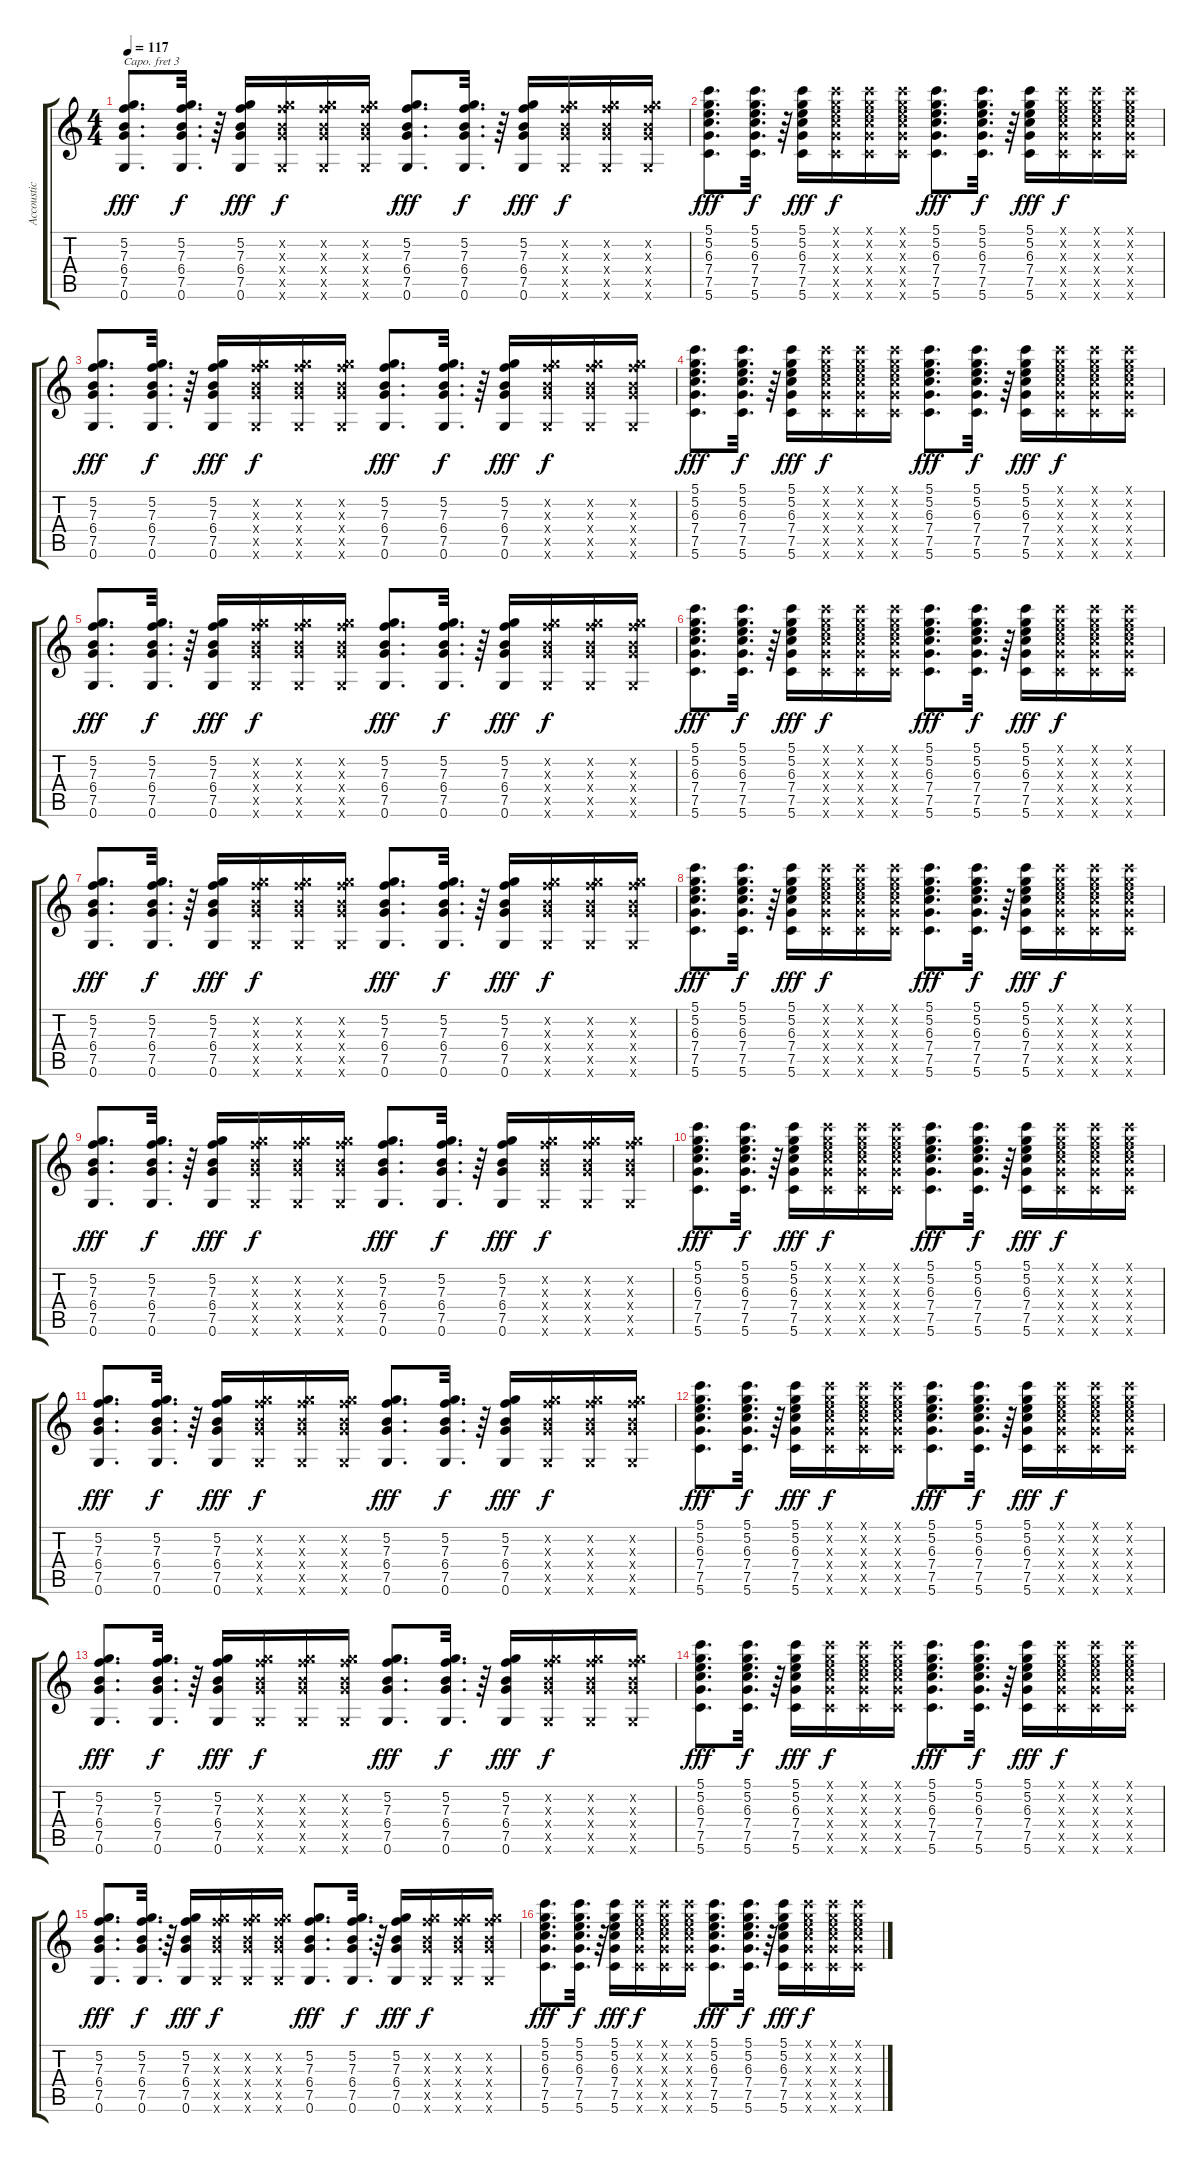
\track ("Accoustic" "Accoustic") {instrument acousticguitarsteel}
\staff {score tabs}
\capo 3
\tuning (E4 B3 G3 D3 A2 E2) {hide}
\ts (4 4)
\tempo 117
\clef g2
\ks c
(5.2 7.3 6.4 7.5 0.6).8{d dy fff} (5.2 7.3 6.4 7.5 0.6).32{d dy f} r.64 (5.2 7.3 6.4 7.5 0.6).16{dy fff} (5.2{x} 7.3{x} 6.4{x} 7.5{x} 0.6{x}).16{dy f} (5.2{x} 7.3{x} 6.4{x} 7.5{x} 0.6{x}).16 (5.2{x} 7.3{x} 6.4{x} 7.5{x} 0.6{x}).16 (5.2 7.3 6.4 7.5 0.6).8{d dy fff} (5.2 7.3 6.4 7.5 0.6).32{d dy f} r.64 (5.2 7.3 6.4 7.5 0.6).16{dy fff} (5.2{x} 7.3{x} 6.4{x} 7.5{x} 0.6{x}).16{dy f} (5.2{x} 7.3{x} 6.4{x} 7.5{x} 0.6{x}).16 (5.2{x} 7.3{x} 6.4{x} 7.5{x} 0.6{x}).16 |
(5.1 5.2 6.3 7.4 7.5 5.6).8{d dy fff} (5.1 5.2 6.3 7.4 7.5 5.6).32{d dy f} r.64 (5.1 5.2 6.3 7.4 7.5 5.6).16{dy fff} (5.1{x} 5.2{x} 6.3{x} 7.4{x} 7.5{x} 5.6{x}).16{dy f} (5.1{x} 5.2{x} 6.3{x} 7.4{x} 7.5{x} 5.6{x}).16 (5.1{x} 5.2{x} 6.3{x} 7.4{x} 7.5{x} 5.6{x}).16 (5.1 5.2 6.3 7.4 7.5 5.6).8{d dy fff} (5.1 5.2 6.3 7.4 7.5 5.6).32{d dy f} r.64 (5.1 5.2 6.3 7.4 7.5 5.6).16{dy fff} (5.1{x} 5.2{x} 6.3{x} 7.4{x} 7.5{x} 5.6{x}).16{dy f} (5.1{x} 5.2{x} 6.3{x} 7.4{x} 7.5{x} 5.6{x}).16 (5.1{x} 5.2{x} 6.3{x} 7.4{x} 7.5{x} 5.6{x}).16 |
(5.2 7.3 6.4 7.5 0.6).8{d dy fff} (5.2 7.3 6.4 7.5 0.6).32{d dy f} r.64 (5.2 7.3 6.4 7.5 0.6).16{dy fff} (5.2{x} 7.3{x} 6.4{x} 7.5{x} 0.6{x}).16{dy f} (5.2{x} 7.3{x} 6.4{x} 7.5{x} 0.6{x}).16 (5.2{x} 7.3{x} 6.4{x} 7.5{x} 0.6{x}).16 (5.2 7.3 6.4 7.5 0.6).8{d dy fff} (5.2 7.3 6.4 7.5 0.6).32{d dy f} r.64 (5.2 7.3 6.4 7.5 0.6).16{dy fff} (5.2{x} 7.3{x} 6.4{x} 7.5{x} 0.6{x}).16{dy f} (5.2{x} 7.3{x} 6.4{x} 7.5{x} 0.6{x}).16 (5.2{x} 7.3{x} 6.4{x} 7.5{x} 0.6{x}).16 |
(5.1 5.2 6.3 7.4 7.5 5.6).8{d dy fff} (5.1 5.2 6.3 7.4 7.5 5.6).32{d dy f} r.64 (5.1 5.2 6.3 7.4 7.5 5.6).16{dy fff} (5.1{x} 5.2{x} 6.3{x} 7.4{x} 7.5{x} 5.6{x}).16{dy f} (5.1{x} 5.2{x} 6.3{x} 7.4{x} 7.5{x} 5.6{x}).16 (5.1{x} 5.2{x} 6.3{x} 7.4{x} 7.5{x} 5.6{x}).16 (5.1 5.2 6.3 7.4 7.5 5.6).8{d dy fff} (5.1 5.2 6.3 7.4 7.5 5.6).32{d dy f} r.64 (5.1 5.2 6.3 7.4 7.5 5.6).16{dy fff} (5.1{x} 5.2{x} 6.3{x} 7.4{x} 7.5{x} 5.6{x}).16{dy f} (5.1{x} 5.2{x} 6.3{x} 7.4{x} 7.5{x} 5.6{x}).16 (5.1{x} 5.2{x} 6.3{x} 7.4{x} 7.5{x} 5.6{x}).16 |
(5.2 7.3 6.4 7.5 0.6).8{d dy fff} (5.2 7.3 6.4 7.5 0.6).32{d dy f} r.64 (5.2 7.3 6.4 7.5 0.6).16{dy fff} (5.2{x} 7.3{x} 6.4{x} 7.5{x} 0.6{x}).16{dy f} (5.2{x} 7.3{x} 6.4{x} 7.5{x} 0.6{x}).16 (5.2{x} 7.3{x} 6.4{x} 7.5{x} 0.6{x}).16 (5.2 7.3 6.4 7.5 0.6).8{d dy fff} (5.2 7.3 6.4 7.5 0.6).32{d dy f} r.64 (5.2 7.3 6.4 7.5 0.6).16{dy fff} (5.2{x} 7.3{x} 6.4{x} 7.5{x} 0.6{x}).16{dy f} (5.2{x} 7.3{x} 6.4{x} 7.5{x} 0.6{x}).16 (5.2{x} 7.3{x} 6.4{x} 7.5{x} 0.6{x}).16 |
(5.1 5.2 6.3 7.4 7.5 5.6).8{d dy fff} (5.1 5.2 6.3 7.4 7.5 5.6).32{d dy f} r.64 (5.1 5.2 6.3 7.4 7.5 5.6).16{dy fff} (5.1{x} 5.2{x} 6.3{x} 7.4{x} 7.5{x} 5.6{x}).16{dy f} (5.1{x} 5.2{x} 6.3{x} 7.4{x} 7.5{x} 5.6{x}).16 (5.1{x} 5.2{x} 6.3{x} 7.4{x} 7.5{x} 5.6{x}).16 (5.1 5.2 6.3 7.4 7.5 5.6).8{d dy fff} (5.1 5.2 6.3 7.4 7.5 5.6).32{d dy f} r.64 (5.1 5.2 6.3 7.4 7.5 5.6).16{dy fff} (5.1{x} 5.2{x} 6.3{x} 7.4{x} 7.5{x} 5.6{x}).16{dy f} (5.1{x} 5.2{x} 6.3{x} 7.4{x} 7.5{x} 5.6{x}).16 (5.1{x} 5.2{x} 6.3{x} 7.4{x} 7.5{x} 5.6{x}).16 |
(5.2 7.3 6.4 7.5 0.6).8{d dy fff} (5.2 7.3 6.4 7.5 0.6).32{d dy f} r.64 (5.2 7.3 6.4 7.5 0.6).16{dy fff} (5.2{x} 7.3{x} 6.4{x} 7.5{x} 0.6{x}).16{dy f} (5.2{x} 7.3{x} 6.4{x} 7.5{x} 0.6{x}).16 (5.2{x} 7.3{x} 6.4{x} 7.5{x} 0.6{x}).16 (5.2 7.3 6.4 7.5 0.6).8{d dy fff} (5.2 7.3 6.4 7.5 0.6).32{d dy f} r.64 (5.2 7.3 6.4 7.5 0.6).16{dy fff} (5.2{x} 7.3{x} 6.4{x} 7.5{x} 0.6{x}).16{dy f} (5.2{x} 7.3{x} 6.4{x} 7.5{x} 0.6{x}).16 (5.2{x} 7.3{x} 6.4{x} 7.5{x} 0.6{x}).16 |
(5.1 5.2 6.3 7.4 7.5 5.6).8{d dy fff} (5.1 5.2 6.3 7.4 7.5 5.6).32{d dy f} r.64 (5.1 5.2 6.3 7.4 7.5 5.6).16{dy fff} (5.1{x} 5.2{x} 6.3{x} 7.4{x} 7.5{x} 5.6{x}).16{dy f} (5.1{x} 5.2{x} 6.3{x} 7.4{x} 7.5{x} 5.6{x}).16 (5.1{x} 5.2{x} 6.3{x} 7.4{x} 7.5{x} 5.6{x}).16 (5.1 5.2 6.3 7.4 7.5 5.6).8{d dy fff} (5.1 5.2 6.3 7.4 7.5 5.6).32{d dy f} r.64 (5.1 5.2 6.3 7.4 7.5 5.6).16{dy fff} (5.1{x} 5.2{x} 6.3{x} 7.4{x} 7.5{x} 5.6{x}).16{dy f} (5.1{x} 5.2{x} 6.3{x} 7.4{x} 7.5{x} 5.6{x}).16 (5.1{x} 5.2{x} 6.3{x} 7.4{x} 7.5{x} 5.6{x}).16 |
(5.2 7.3 6.4 7.5 0.6).8{d dy fff} (5.2 7.3 6.4 7.5 0.6).32{d dy f} r.64 (5.2 7.3 6.4 7.5 0.6).16{dy fff} (5.2{x} 7.3{x} 6.4{x} 7.5{x} 0.6{x}).16{dy f} (5.2{x} 7.3{x} 6.4{x} 7.5{x} 0.6{x}).16 (5.2{x} 7.3{x} 6.4{x} 7.5{x} 0.6{x}).16 (5.2 7.3 6.4 7.5 0.6).8{d dy fff} (5.2 7.3 6.4 7.5 0.6).32{d dy f} r.64 (5.2 7.3 6.4 7.5 0.6).16{dy fff} (5.2{x} 7.3{x} 6.4{x} 7.5{x} 0.6{x}).16{dy f} (5.2{x} 7.3{x} 6.4{x} 7.5{x} 0.6{x}).16 (5.2{x} 7.3{x} 6.4{x} 7.5{x} 0.6{x}).16 |
(5.1 5.2 6.3 7.4 7.5 5.6).8{d dy fff} (5.1 5.2 6.3 7.4 7.5 5.6).32{d dy f} r.64 (5.1 5.2 6.3 7.4 7.5 5.6).16{dy fff} (5.1{x} 5.2{x} 6.3{x} 7.4{x} 7.5{x} 5.6{x}).16{dy f} (5.1{x} 5.2{x} 6.3{x} 7.4{x} 7.5{x} 5.6{x}).16 (5.1{x} 5.2{x} 6.3{x} 7.4{x} 7.5{x} 5.6{x}).16 (5.1 5.2 6.3 7.4 7.5 5.6).8{d dy fff} (5.1 5.2 6.3 7.4 7.5 5.6).32{d dy f} r.64 (5.1 5.2 6.3 7.4 7.5 5.6).16{dy fff} (5.1{x} 5.2{x} 6.3{x} 7.4{x} 7.5{x} 5.6{x}).16{dy f} (5.1{x} 5.2{x} 6.3{x} 7.4{x} 7.5{x} 5.6{x}).16 (5.1{x} 5.2{x} 6.3{x} 7.4{x} 7.5{x} 5.6{x}).16 |
(5.2 7.3 6.4 7.5 0.6).8{d dy fff} (5.2 7.3 6.4 7.5 0.6).32{d dy f} r.64 (5.2 7.3 6.4 7.5 0.6).16{dy fff} (5.2{x} 7.3{x} 6.4{x} 7.5{x} 0.6{x}).16{dy f} (5.2{x} 7.3{x} 6.4{x} 7.5{x} 0.6{x}).16 (5.2{x} 7.3{x} 6.4{x} 7.5{x} 0.6{x}).16 (5.2 7.3 6.4 7.5 0.6).8{d dy fff} (5.2 7.3 6.4 7.5 0.6).32{d dy f} r.64 (5.2 7.3 6.4 7.5 0.6).16{dy fff} (5.2{x} 7.3{x} 6.4{x} 7.5{x} 0.6{x}).16{dy f} (5.2{x} 7.3{x} 6.4{x} 7.5{x} 0.6{x}).16 (5.2{x} 7.3{x} 6.4{x} 7.5{x} 0.6{x}).16 |
(5.1 5.2 6.3 7.4 7.5 5.6).8{d dy fff} (5.1 5.2 6.3 7.4 7.5 5.6).32{d dy f} r.64 (5.1 5.2 6.3 7.4 7.5 5.6).16{dy fff} (5.1{x} 5.2{x} 6.3{x} 7.4{x} 7.5{x} 5.6{x}).16{dy f} (5.1{x} 5.2{x} 6.3{x} 7.4{x} 7.5{x} 5.6{x}).16 (5.1{x} 5.2{x} 6.3{x} 7.4{x} 7.5{x} 5.6{x}).16 (5.1 5.2 6.3 7.4 7.5 5.6).8{d dy fff} (5.1 5.2 6.3 7.4 7.5 5.6).32{d dy f} r.64 (5.1 5.2 6.3 7.4 7.5 5.6).16{dy fff} (5.1{x} 5.2{x} 6.3{x} 7.4{x} 7.5{x} 5.6{x}).16{dy f} (5.1{x} 5.2{x} 6.3{x} 7.4{x} 7.5{x} 5.6{x}).16 (5.1{x} 5.2{x} 6.3{x} 7.4{x} 7.5{x} 5.6{x}).16 |
(5.2 7.3 6.4 7.5 0.6).8{d dy fff} (5.2 7.3 6.4 7.5 0.6).32{d dy f} r.64 (5.2 7.3 6.4 7.5 0.6).16{dy fff} (5.2{x} 7.3{x} 6.4{x} 7.5{x} 0.6{x}).16{dy f} (5.2{x} 7.3{x} 6.4{x} 7.5{x} 0.6{x}).16 (5.2{x} 7.3{x} 6.4{x} 7.5{x} 0.6{x}).16 (5.2 7.3 6.4 7.5 0.6).8{d dy fff} (5.2 7.3 6.4 7.5 0.6).32{d dy f} r.64 (5.2 7.3 6.4 7.5 0.6).16{dy fff} (5.2{x} 7.3{x} 6.4{x} 7.5{x} 0.6{x}).16{dy f} (5.2{x} 7.3{x} 6.4{x} 7.5{x} 0.6{x}).16 (5.2{x} 7.3{x} 6.4{x} 7.5{x} 0.6{x}).16 |
(5.1 5.2 6.3 7.4 7.5 5.6).8{d dy fff} (5.1 5.2 6.3 7.4 7.5 5.6).32{d dy f} r.64 (5.1 5.2 6.3 7.4 7.5 5.6).16{dy fff} (5.1{x} 5.2{x} 6.3{x} 7.4{x} 7.5{x} 5.6{x}).16{dy f} (5.1{x} 5.2{x} 6.3{x} 7.4{x} 7.5{x} 5.6{x}).16 (5.1{x} 5.2{x} 6.3{x} 7.4{x} 7.5{x} 5.6{x}).16 (5.1 5.2 6.3 7.4 7.5 5.6).8{d dy fff} (5.1 5.2 6.3 7.4 7.5 5.6).32{d dy f} r.64 (5.1 5.2 6.3 7.4 7.5 5.6).16{dy fff} (5.1{x} 5.2{x} 6.3{x} 7.4{x} 7.5{x} 5.6{x}).16{dy f} (5.1{x} 5.2{x} 6.3{x} 7.4{x} 7.5{x} 5.6{x}).16 (5.1{x} 5.2{x} 6.3{x} 7.4{x} 7.5{x} 5.6{x}).16 |
(5.2 7.3 6.4 7.5 0.6).8{d dy fff} (5.2 7.3 6.4 7.5 0.6).32{d dy f} r.64 (5.2 7.3 6.4 7.5 0.6).16{dy fff} (5.2{x} 7.3{x} 6.4{x} 7.5{x} 0.6{x}).16{dy f} (5.2{x} 7.3{x} 6.4{x} 7.5{x} 0.6{x}).16 (5.2{x} 7.3{x} 6.4{x} 7.5{x} 0.6{x}).16 (5.2 7.3 6.4 7.5 0.6).8{d dy fff} (5.2 7.3 6.4 7.5 0.6).32{d dy f} r.64 (5.2 7.3 6.4 7.5 0.6).16{dy fff} (5.2{x} 7.3{x} 6.4{x} 7.5{x} 0.6{x}).16{dy f} (5.2{x} 7.3{x} 6.4{x} 7.5{x} 0.6{x}).16 (5.2{x} 7.3{x} 6.4{x} 7.5{x} 0.6{x}).16 |
(5.1 5.2 6.3 7.4 7.5 5.6).8{d dy fff} (5.1 5.2 6.3 7.4 7.5 5.6).32{d dy f} r.64 (5.1 5.2 6.3 7.4 7.5 5.6).16{dy fff} (5.1{x} 5.2{x} 6.3{x} 7.4{x} 7.5{x} 5.6{x}).16{dy f} (5.1{x} 5.2{x} 6.3{x} 7.4{x} 7.5{x} 5.6{x}).16 (5.1{x} 5.2{x} 6.3{x} 7.4{x} 7.5{x} 5.6{x}).16 (5.1 5.2 6.3 7.4 7.5 5.6).8{d dy fff} (5.1 5.2 6.3 7.4 7.5 5.6).32{d dy f} r.64 (5.1 5.2 6.3 7.4 7.5 5.6).16{dy fff} (5.1{x} 5.2{x} 6.3{x} 7.4{x} 7.5{x} 5.6{x}).16{dy f} (5.1{x} 5.2{x} 6.3{x} 7.4{x} 7.5{x} 5.6{x}).16 (5.1{x} 5.2{x} 6.3{x} 7.4{x} 7.5{x} 5.6{x}).16
